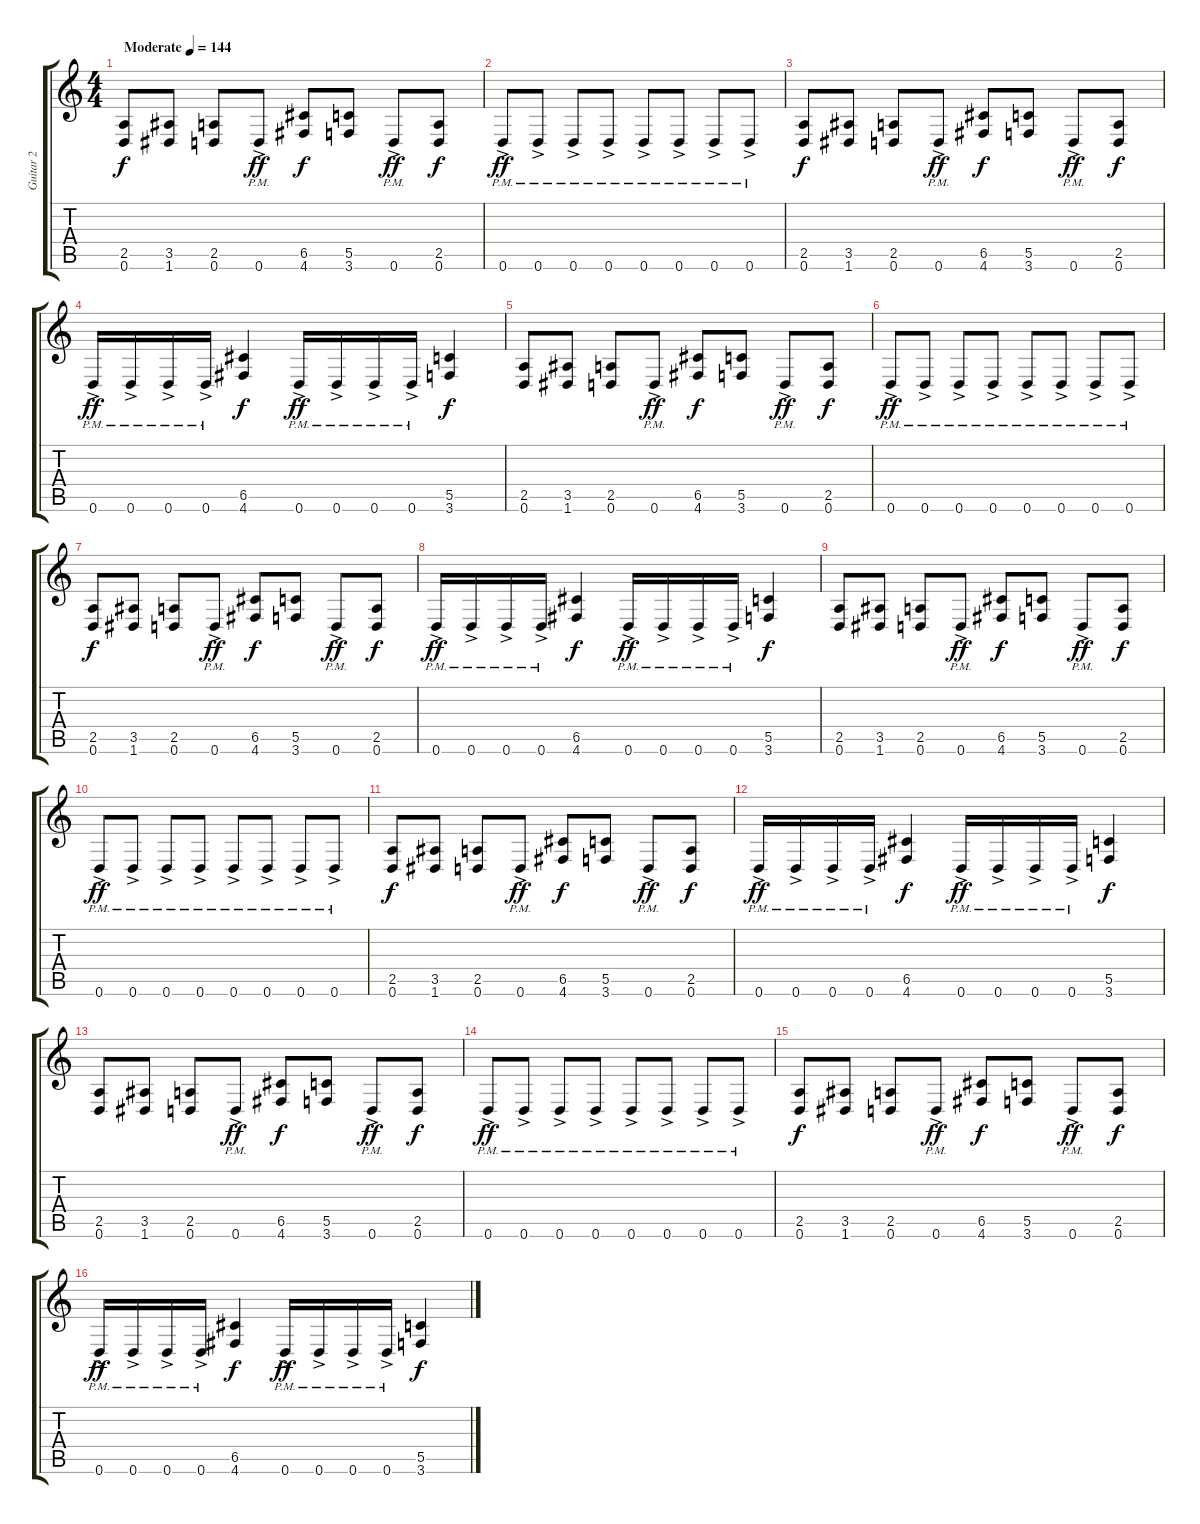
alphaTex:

\track ("Guitar 2" "Guitar 2") {instrument distortionguitar}
\staff {score tabs}
\tuning (D4 A3 F3 C3 G2 D2) {hide}
\ts (4 4)
\tempo (144 "Moderate")
\clef g2
\ks c
(2.5 0.6).8{dy f instrument distortionguitar} (3.5 1.6).8 (2.5 0.6).8 0.6{ac pm}.8{dy ff} (6.5 4.6).8{dy f} (5.5 3.6).8 0.6{ac pm}.8{dy ff} (2.5 0.6).8{dy f} |
0.6{ac pm}.8{dy ff} 0.6{ac pm}.8 0.6{ac pm}.8 0.6{ac pm}.8 0.6{ac pm}.8 0.6{ac pm}.8 0.6{ac pm}.8 0.6{ac pm}.8 |
(2.5 0.6).8{dy f} (3.5 1.6).8 (2.5 0.6).8 0.6{ac pm}.8{dy ff} (6.5 4.6).8{dy f} (5.5 3.6).8 0.6{ac pm}.8{dy ff} (2.5 0.6).8{dy f} |
0.6{ac pm}.16{dy ff} 0.6{ac pm}.16 0.6{ac pm}.16 0.6{ac pm}.16 (6.5 4.6).4{dy f} 0.6{ac pm}.16{dy ff} 0.6{ac pm}.16 0.6{ac pm}.16 0.6{ac pm}.16 (5.5 3.6).4{dy f} |
(2.5 0.6).8 (3.5 1.6).8 (2.5 0.6).8 0.6{ac pm}.8{dy ff} (6.5 4.6).8{dy f} (5.5 3.6).8 0.6{ac pm}.8{dy ff} (2.5 0.6).8{dy f} |
0.6{ac pm}.8{dy ff} 0.6{ac pm}.8 0.6{ac pm}.8 0.6{ac pm}.8 0.6{ac pm}.8 0.6{ac pm}.8 0.6{ac pm}.8 0.6{ac pm}.8 |
(2.5 0.6).8{dy f} (3.5 1.6).8 (2.5 0.6).8 0.6{ac pm}.8{dy ff} (6.5 4.6).8{dy f} (5.5 3.6).8 0.6{ac pm}.8{dy ff} (2.5 0.6).8{dy f} |
0.6{ac pm}.16{dy ff} 0.6{ac pm}.16 0.6{ac pm}.16 0.6{ac pm}.16 (6.5 4.6).4{dy f} 0.6{ac pm}.16{dy ff} 0.6{ac pm}.16 0.6{ac pm}.16 0.6{ac pm}.16 (5.5 3.6).4{dy f} |
(2.5 0.6).8 (3.5 1.6).8 (2.5 0.6).8 0.6{ac pm}.8{dy ff} (6.5 4.6).8{dy f} (5.5 3.6).8 0.6{ac pm}.8{dy ff} (2.5 0.6).8{dy f} |
0.6{ac pm}.8{dy ff} 0.6{ac pm}.8 0.6{ac pm}.8 0.6{ac pm}.8 0.6{ac pm}.8 0.6{ac pm}.8 0.6{ac pm}.8 0.6{ac pm}.8 |
(2.5 0.6).8{dy f} (3.5 1.6).8 (2.5 0.6).8 0.6{ac pm}.8{dy ff} (6.5 4.6).8{dy f} (5.5 3.6).8 0.6{ac pm}.8{dy ff} (2.5 0.6).8{dy f} |
0.6{ac pm}.16{dy ff} 0.6{ac pm}.16 0.6{ac pm}.16 0.6{ac pm}.16 (6.5 4.6).4{dy f} 0.6{ac pm}.16{dy ff} 0.6{ac pm}.16 0.6{ac pm}.16 0.6{ac pm}.16 (5.5 3.6).4{dy f} |
(2.5 0.6).8 (3.5 1.6).8 (2.5 0.6).8 0.6{ac pm}.8{dy ff} (6.5 4.6).8{dy f} (5.5 3.6).8 0.6{ac pm}.8{dy ff} (2.5 0.6).8{dy f} |
0.6{ac pm}.8{dy ff} 0.6{ac pm}.8 0.6{ac pm}.8 0.6{ac pm}.8 0.6{ac pm}.8 0.6{ac pm}.8 0.6{ac pm}.8 0.6{ac pm}.8 |
(2.5 0.6).8{dy f} (3.5 1.6).8 (2.5 0.6).8 0.6{ac pm}.8{dy ff} (6.5 4.6).8{dy f} (5.5 3.6).8 0.6{ac pm}.8{dy ff} (2.5 0.6).8{dy f} |
0.6{ac pm}.16{dy ff} 0.6{ac pm}.16 0.6{ac pm}.16 0.6{ac pm}.16 (6.5 4.6).4{dy f} 0.6{ac pm}.16{dy ff} 0.6{ac pm}.16 0.6{ac pm}.16 0.6{ac pm}.16 (5.5 3.6).4{dy f}
